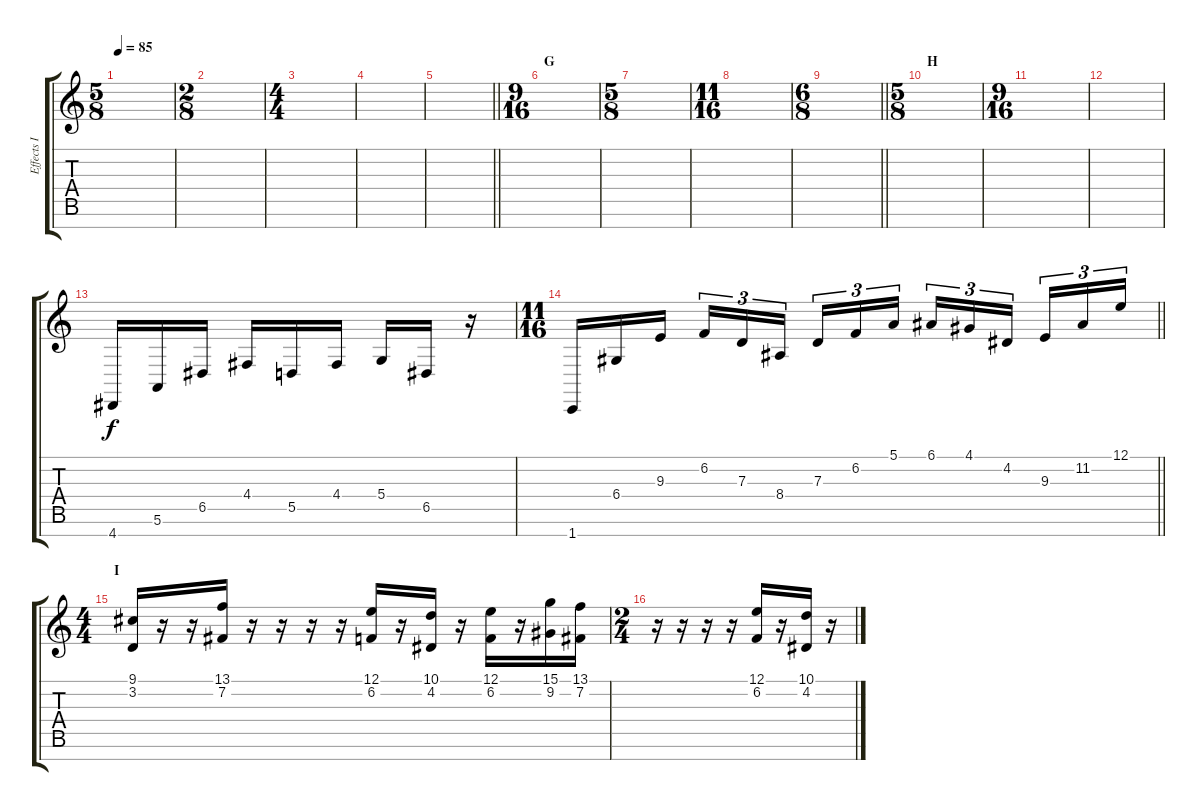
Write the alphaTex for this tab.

\track ("Effects I" "Effects I") {instrument choiraahs}
\staff {score tabs}
\tuning (E4 B3 G3 D3 A2 E2 B1) {hide}
\ts (5 8)
\tempo 85
\clef g2
\ks c
|
\ts (2 8)
|
\ts (4 4)
|
|
\barLineRight lightlight
|
\ts (9 16)
\section ("" "G")
|
\ts (5 8)
|
\ts (11 16)
|
\ts (6 8)
\barLineRight lightlight
|
\ts (5 8)
\section ("" "H")
|
\ts (9 16)
|
|
4.7.16 5.6.16 6.5.16 4.4.16 5.5.16 4.4.16 5.4.16 6.5.16 r.16 |
\ts (11 16)
\barLineRight lightlight
1.7.16 6.4.16 9.3.16 6.2.16{tu (3 2)} 7.3.16{tu (3 2)} 8.4.16{tu (3 2)} 7.3.16{tu (3 2)} 6.2.16{tu (3 2)} 5.1.16{tu (3 2)} 6.1.16{tu (3 2)} 4.1.16{tu (3 2)} 4.2.16{tu (3 2)} 9.3.16{tu (3 2)} 11.2.16{tu (3 2)} 12.1.16{tu (3 2)} |
\ts (4 4)
\section ("" "I")
(9.1 3.2).16{instrument tangoaccordion} r.16 r.16 (13.1 7.2).16 r.16 r.16 r.16 r.16 (12.1 6.2).16 r.16 (10.1 4.2).16 r.16 (12.1 6.2).16 r.16 (15.1 9.2).16 (13.1 7.2).16 |
\ts (2 4)
r.16 r.16 r.16 r.16 (12.1 6.2).16 r.16 (10.1 4.2).16 r.16
